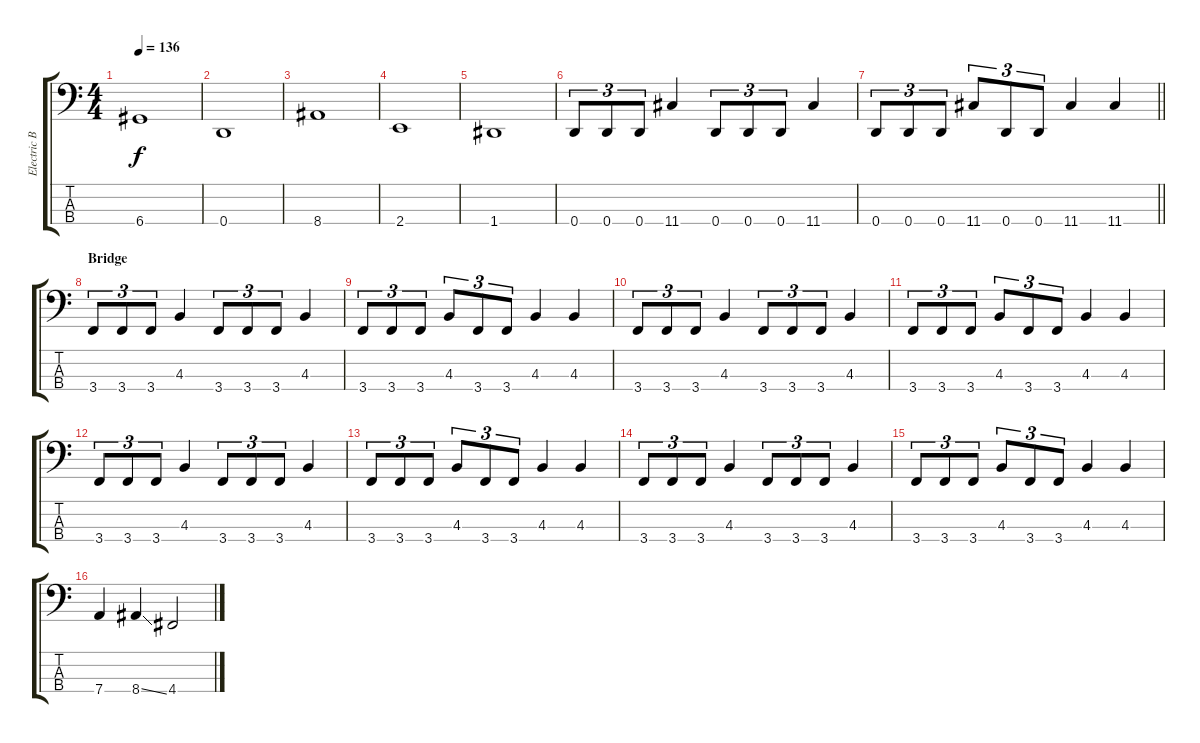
\track ("Electric Bass" "Electric B") {instrument electricbasspick}
\staff {score tabs}
\tuning (F2 C2 G1 D1) {hide}
\ts (4 4)
\tempo 136
\clef f4
\ks c
6.4.1{dy f} |
0.4.1 |
8.4.1 |
2.4.1 |
1.4.1 |
0.4.8{tu (3 2)} 0.4.8{tu (3 2)} 0.4.8{tu (3 2)} 11.4.4 0.4.8{tu (3 2)} 0.4.8{tu (3 2)} 0.4.8{tu (3 2)} 11.4.4 |
\barLineRight lightlight
0.4.8{tu (3 2)} 0.4.8{tu (3 2)} 0.4.8{tu (3 2)} 11.4.8{tu (3 2)} 0.4.8{tu (3 2)} 0.4.8{tu (3 2)} 11.4.4 11.4.4 |
\section ("" "Bridge")
3.4.8{tu (3 2)} 3.4.8{tu (3 2)} 3.4.8{tu (3 2)} 4.3.4 3.4.8{tu (3 2)} 3.4.8{tu (3 2)} 3.4.8{tu (3 2)} 4.3.4 |
3.4.8{tu (3 2)} 3.4.8{tu (3 2)} 3.4.8{tu (3 2)} 4.3.8{tu (3 2)} 3.4.8{tu (3 2)} 3.4.8{tu (3 2)} 4.3.4 4.3.4 |
3.4.8{tu (3 2)} 3.4.8{tu (3 2)} 3.4.8{tu (3 2)} 4.3.4 3.4.8{tu (3 2)} 3.4.8{tu (3 2)} 3.4.8{tu (3 2)} 4.3.4 |
3.4.8{tu (3 2)} 3.4.8{tu (3 2)} 3.4.8{tu (3 2)} 4.3.8{tu (3 2)} 3.4.8{tu (3 2)} 3.4.8{tu (3 2)} 4.3.4 4.3.4 |
3.4.8{tu (3 2)} 3.4.8{tu (3 2)} 3.4.8{tu (3 2)} 4.3.4 3.4.8{tu (3 2)} 3.4.8{tu (3 2)} 3.4.8{tu (3 2)} 4.3.4 |
3.4.8{tu (3 2)} 3.4.8{tu (3 2)} 3.4.8{tu (3 2)} 4.3.8{tu (3 2)} 3.4.8{tu (3 2)} 3.4.8{tu (3 2)} 4.3.4 4.3.4 |
3.4.8{tu (3 2)} 3.4.8{tu (3 2)} 3.4.8{tu (3 2)} 4.3.4 3.4.8{tu (3 2)} 3.4.8{tu (3 2)} 3.4.8{tu (3 2)} 4.3.4 |
3.4.8{tu (3 2)} 3.4.8{tu (3 2)} 3.4.8{tu (3 2)} 4.3.8{tu (3 2)} 3.4.8{tu (3 2)} 3.4.8{tu (3 2)} 4.3.4 4.3.4 |
7.4.4 8.4{ss}.4 4.4.2
